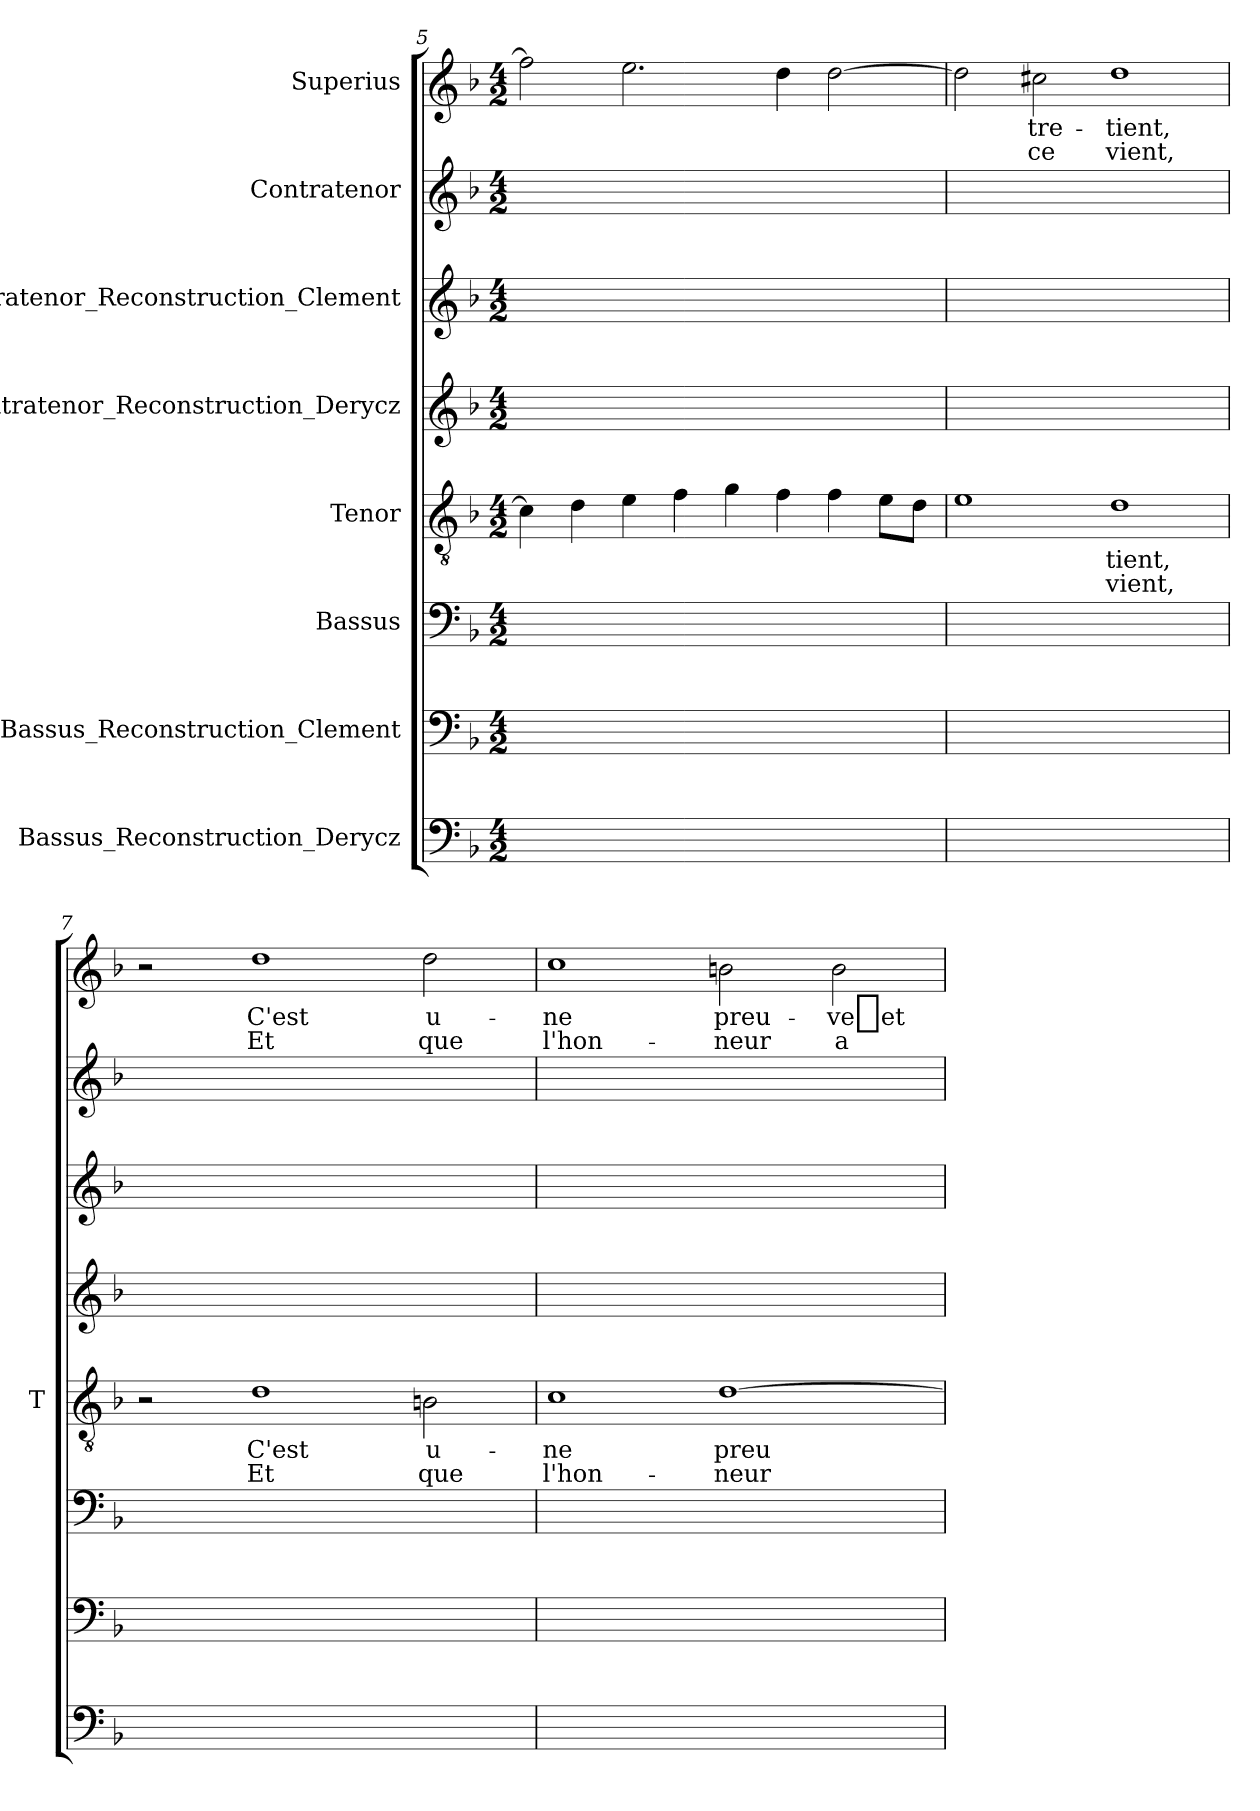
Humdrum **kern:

**kern	**kern	**kern	**kern	**text	**text	**kern	**kern	**kern	**kern	**text	**text
*part8	*part7	*part6	*part5	*part5	*part5	*part4	*part3	*part2	*part1	*part1	*part1
*staff8	*staff7	*staff6	*staff5	*staff5	*staff5	*staff4	*staff3	*staff2	*staff1	*staff1	*staff1
*I"Bassus_Reconstruction_Derycz	*I"Bassus_Reconstruction_Clement	*I"Bassus	*I"Tenor	*	*	*I"Contratenor_Reconstruction_Derycz	*I"Contratenor_Reconstruction_Clement	*I"Contratenor	*I"Superius	*	*
*	*	*	*I'T	*	*	*	*	*	*	*	*
*clefF4	*clefF4	*clefF4	*clefGv2	*	*	*clefG2	*clefG2	*clefG2	*clefG2	*	*
*k[b-]	*k[b-]	*k[b-]	*k[b-]	*	*	*k[b-]	*k[b-]	*k[b-]	*k[b-]	*	*
*M4/2	*M4/2	*M4/2	*M4/2	*	*	*M4/2	*M4/2	*M4/2	*M4/2	*	*
=5	=5	=5	=5	=5	=5	=5	=5	=5	=5	=5	=5
0ryy	0ryy	0ryy	4c]	.	.	0ryy	0ryy	0ryy	2ff]	.	.
.	.	.	4d	.	.	.	.	.	.	.	.
.	.	.	4e	.	.	.	.	.	2.ee	.	.
.	.	.	4f	.	.	.	.	.	.	.	.
.	.	.	4g	.	.	.	.	.	.	.	.
.	.	.	4f	.	.	.	.	.	4dd	.	.
.	.	.	4f	.	.	.	.	.	[2dd	.	.
.	.	.	8eL	.	.	.	.	.	.	.	.
.	.	.	8dJ	.	.	.	.	.	.	.	.
=6	=6	=6	=6	=6	=6	=6	=6	=6	=6	=6	=6
0ryy	0ryy	0ryy	1e	.	.	0ryy	0ryy	0ryy	2dd]	.	.
.	.	.	.	.	.	.	.	.	2cc#X	tre-	-ce
.	.	.	1d	-tient,	-vient,	.	.	.	1dd	-tient,	-vient,
=7	=7	=7	=7	=7	=7	=7	=7	=7	=7	=7	=7
0ryy	0ryy	0ryy	2r	.	.	0ryy	0ryy	0ryy	2r	.	.
.	.	.	1d	-C'est	-Et	.	.	.	1dd	-C'est	-Et
.	.	.	2Bn	u-	-que	.	.	.	2dd	u-	-que
=8	=8	=8	=8	=8	=8	=8	=8	=8	=8	=8	=8
0ryy	0ryy	0ryy	1c	-ne	l'hon-	0ryy	0ryy	0ryy	1cc	-ne	l'hon-
.	.	.	[1d	preu-	-neur	.	.	.	2b	preu-	-neur
.	.	.	.	.	.	.	.	.	2b	-ve_et	-a
=	=	=	=	=	=	=	=	=	=	=	=
*-	*-	*-	*-	*-	*-	*-	*-	*-	*-	*-	*-
